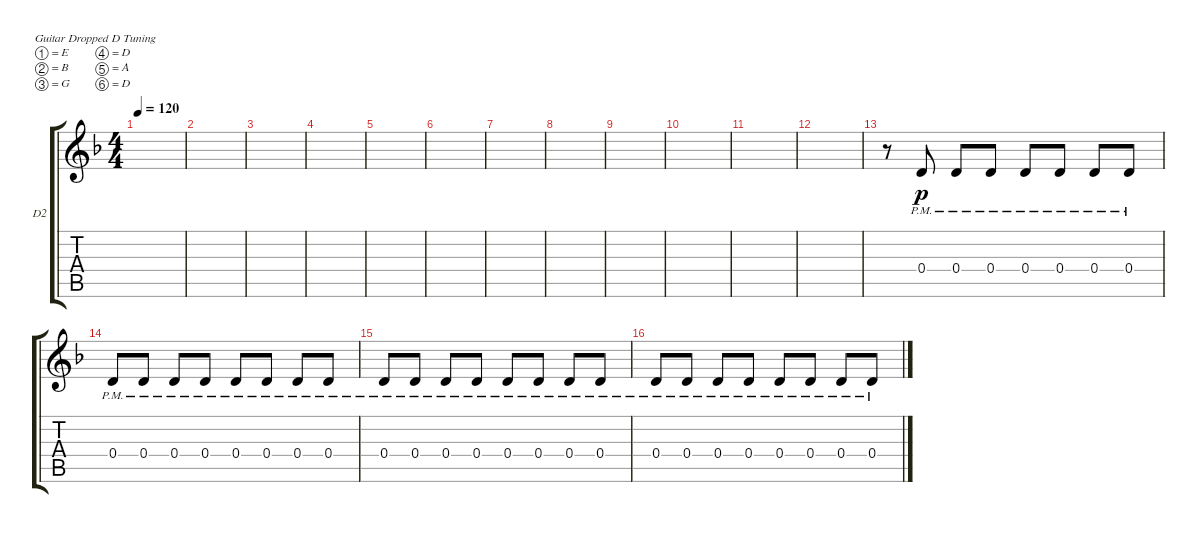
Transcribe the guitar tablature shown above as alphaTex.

\defaultSystemsLayout 4
\bracketExtendMode groupsimilarinstruments
\firstSystemTrackNameOrientation horizontal
\otherSystemsTrackNameOrientation horizontal
\track ("Distortion 2" "D2") {instrument distortionguitar}
\staff {score tabs}
\tuning (E4 B3 G3 D3 A2 D2)
\ts (4 4)
\tempo 120
\clef g2
\ks f
|
|
|
|
|
|
|
|
|
|
|
|
r.8 0.4{pm}.8{dy p} 0.4{pm}.8 0.4{pm}.8 0.4{pm}.8 0.4{pm}.8 0.4{pm}.8 0.4{pm}.8 |
0.4{pm}.8 0.4{pm}.8 0.4{pm}.8 0.4{pm}.8 0.4{pm}.8 0.4{pm}.8 0.4{pm}.8 0.4{pm}.8 |
0.4{pm}.8 0.4{pm}.8 0.4{pm}.8 0.4{pm}.8 0.4{pm}.8 0.4{pm}.8 0.4{pm}.8 0.4{pm}.8 |
0.4{pm}.8 0.4{pm}.8 0.4{pm}.8 0.4{pm}.8 0.4{pm}.8 0.4{pm}.8 0.4{pm}.8 0.4{pm}.8
